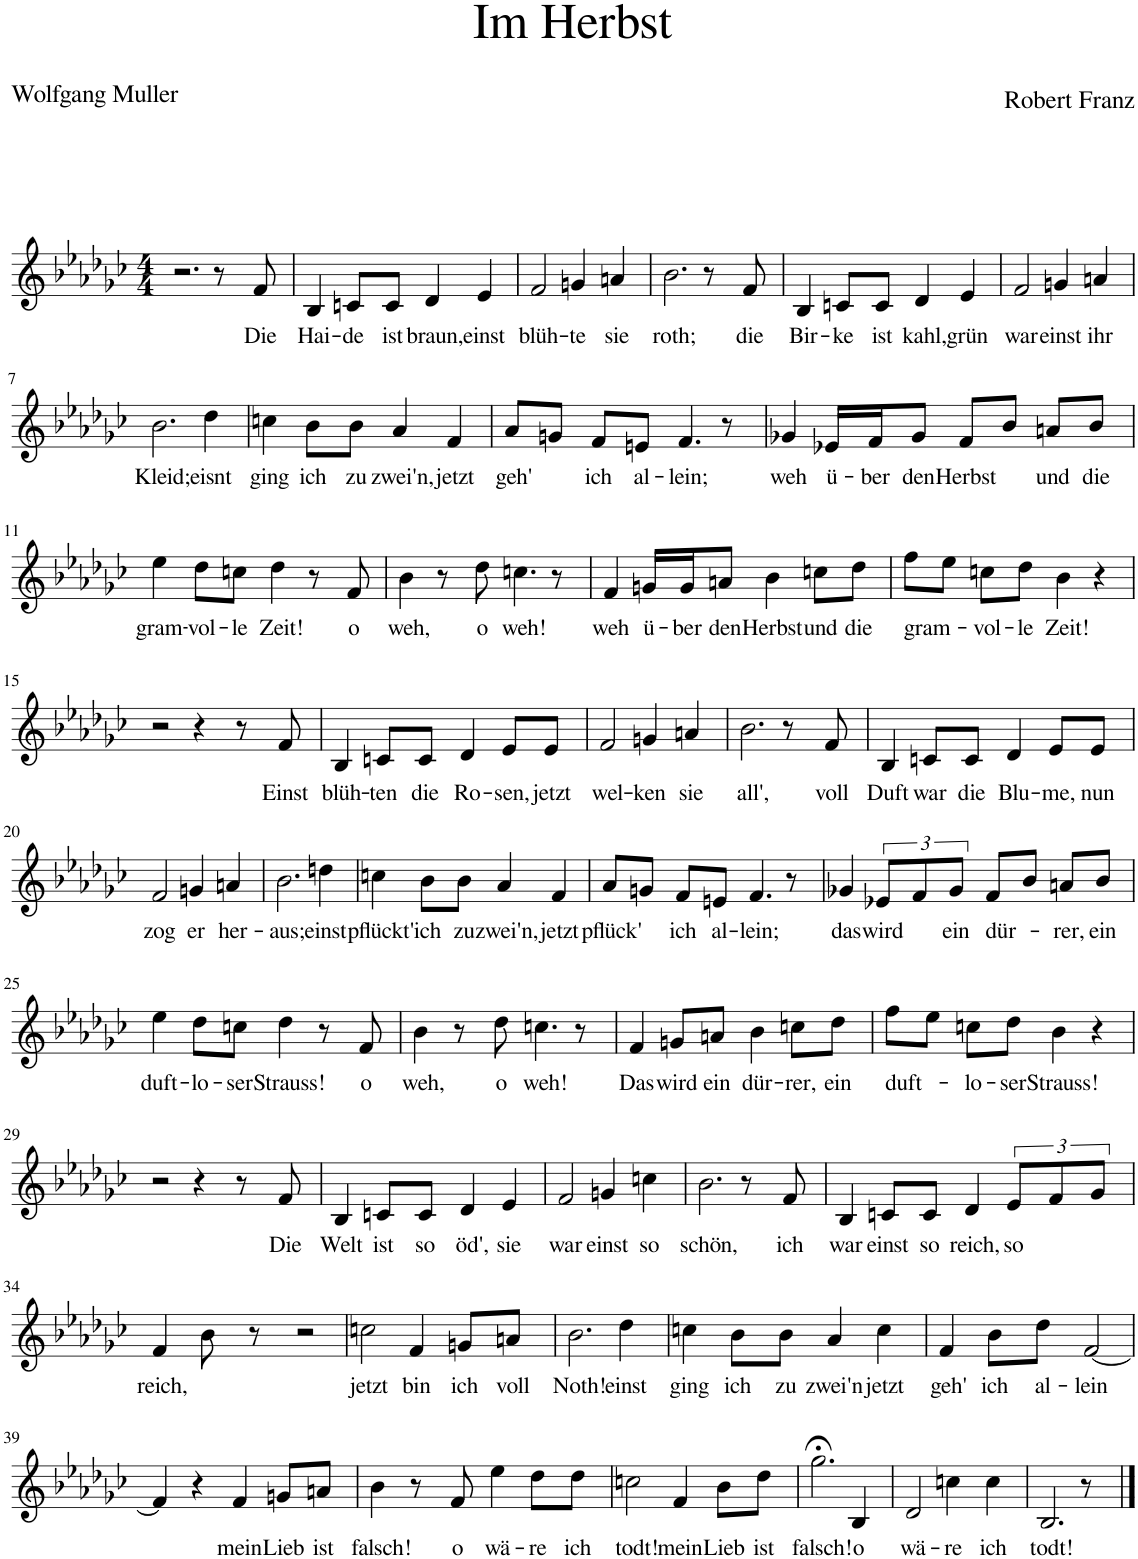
**kern	**text
*part1	*part1
*staff1	*staff1
*I"Piano	*
*I'Pno	*
*clefG2	*
*k[b-e-a-d-g-c-]	*
*M4/4	*
=1	=1
2.r	.
8r	.
!	!LO:LY:b
8f/	Die
=2	=2
!	!LO:LY:b
4B-/	Hai-
!	!LO:LY:b
8cn/L	-de
!	!LO:LY:b
8c/J	ist
!	!LO:LY:b
4d-/	braun,
!	!LO:LY:b
4e-/	einst
=3	=3
!	!LO:LY:b
2f/	blüh-
!	!LO:LY:b
4gn/	-te
!	!LO:LY:b
4an/	sie
=4	=4
!	!LO:LY:b
2.b-\	roth;
8r	.
!	!LO:LY:b
8f/	die
=5	=5
!	!LO:LY:b
4B-/	Bir-
!	!LO:LY:b
8cn/L	-ke
!	!LO:LY:b
8c/J	ist
!	!LO:LY:b
4d-/	kahl,
!	!LO:LY:b
4e-/	grün
=6	=6
!	!LO:LY:b
2f/	war
!	!LO:LY:b
4gn/	einst
!	!LO:LY:b
4an/	ihr
!!LO:LB:g=z
=7	=7
!	!LO:LY:b
2.b-\	Kleid;
!	!LO:LY:b
4dd-\	eisnt
=8	=8
!	!LO:LY:b
4ccn\	ging
!	!LO:LY:b
8b-\L	ich
!	!LO:LY:b
8b-\J	zu
!	!LO:LY:b
4a-/	zwei'n,
!	!LO:LY:b
4f/	jetzt
=9	=9
!	!LO:LY:b
8a-/L	geh'
8gn/J	.
!	!LO:LY:b
8f/L	ich
!	!LO:LY:b
8en/J	al-
!	!LO:LY:b
4.f/	-lein;
8r	.
=10	=10
!	!LO:LY:b
4g-X/	weh
!	!LO:LY:b
16e-X/LL	ü-
!	!LO:LY:b
16f/J	-ber
!	!LO:LY:b
8g-/J	den
!	!LO:LY:b
8f/L	Herbst
8b-/J	.
!	!LO:LY:b
8an/L	und
!	!LO:LY:b
8b-/J	die
!!LO:LB:g=z
=11	=11
!	!LO:LY:b
4ee-\	gram-
!	!LO:LY:b
8dd-\L	-vol-
!	!LO:LY:b
8ccn\J	-le
!	!LO:LY:b
4dd-\	Zeit!
8r	.
!	!LO:LY:b
8f/	o
=12	=12
!	!LO:LY:b
4b-\	weh,
8r	.
!	!LO:LY:b
8dd-\	o
!	!LO:LY:b
4.ccn\	weh!
8r	.
=13	=13
!	!LO:LY:b
4f/	weh
!	!LO:LY:b
16gn/LL	ü-
!	!LO:LY:b
16g/J	-ber
!	!LO:LY:b
8an/J	den
!	!LO:LY:b
4b-\	Herbst
!	!LO:LY:b
8ccn\L	und
!	!LO:LY:b
8dd-\J	die
=14	=14
!	!LO:LY:b
8ff\L	gram-
8ee-\J	.
!	!LO:LY:b
8ccn\L	-vol-
!	!LO:LY:b
8dd-\J	-le
!	!LO:LY:b
4b-\	Zeit!
4r	.
!!LO:LB:g=z
=15	=15
2r	.
4r	.
8r	.
!	!LO:LY:b
8f/	Einst
=16	=16
!	!LO:LY:b
4B-/	blüh-
!	!LO:LY:b
8cn/L	-ten
!	!LO:LY:b
8c/J	die
!	!LO:LY:b
4d-/	Ro-
!	!LO:LY:b
8e-/L	-sen,
!	!LO:LY:b
8e-/J	jetzt
=17	=17
!	!LO:LY:b
2f/	wel-
!	!LO:LY:b
4gn/	-ken
!	!LO:LY:b
4an/	sie
=18	=18
!	!LO:LY:b
2.b-\	all',
8r	.
!	!LO:LY:b
8f/	voll
=19	=19
!	!LO:LY:b
4B-/	Duft
!	!LO:LY:b
8cn/L	war
!	!LO:LY:b
8c/J	die
!	!LO:LY:b
4d-/	Blu-
!	!LO:LY:b
8e-/L	-me,
!	!LO:LY:b
8e-/J	nun
!!LO:LB:g=z
=20	=20
!	!LO:LY:b
2f/	zog
!	!LO:LY:b
4gn/	er
!	!LO:LY:b
4an/	her-
=21	=21
!	!LO:LY:b
2.b-\	-aus;
!	!LO:LY:b
4ddn\	einst
=22	=22
!	!LO:LY:b
4ccn\	pflückt'
!	!LO:LY:b
8b-\L	ich
!	!LO:LY:b
8b-\J	zu
!	!LO:LY:b
4a-/	zwei'n,
!	!LO:LY:b
4f/	jetzt
=23	=23
!	!LO:LY:b
8a-/L	pflück'
8gn/J	.
!	!LO:LY:b
8f/L	ich
!	!LO:LY:b
8en/J	al-
!	!LO:LY:b
4.f/	-lein;
8r	.
=24	=24
!	!LO:LY:b
4g-X/	das
!	!LO:LY:b
12e-X/L	wird
12f/	.
!	!LO:LY:b
12g-/J	ein
!	!LO:LY:b
8f/L	dür-
8b-/J	.
!	!LO:LY:b
8an/L	-rer,
!	!LO:LY:b
8b-/J	ein
!!LO:LB:g=z
=25	=25
!	!LO:LY:b
4ee-\	duft-
!	!LO:LY:b
8dd-\L	-lo-
!	!LO:LY:b
8ccn\J	-ser
!	!LO:LY:b
4dd-\	Strauss!
8r	.
!	!LO:LY:b
8f/	o
=26	=26
!	!LO:LY:b
4b-\	weh,
8r	.
!	!LO:LY:b
8dd-\	o
!	!LO:LY:b
4.ccn\	weh!
8r	.
=27	=27
!	!LO:LY:b
4f/	Das
!	!LO:LY:b
8gn/L	wird
!	!LO:LY:b
8an/J	ein
!	!LO:LY:b
4b-\	dür-
!	!LO:LY:b
8ccn\L	-rer,
!	!LO:LY:b
8dd-\J	ein
=28	=28
!	!LO:LY:b
8ff\L	duft-
8ee-\J	.
!	!LO:LY:b
8ccn\L	-lo-
!	!LO:LY:b
8dd-\J	-ser
!	!LO:LY:b
4b-\	Strauss!
4r	.
!!LO:LB:g=z
=29	=29
2r	.
4r	.
8r	.
!	!LO:LY:b
8f/	Die
=30	=30
!	!LO:LY:b
4B-/	Welt
!	!LO:LY:b
8cn/L	ist
!	!LO:LY:b
8c/J	so
!	!LO:LY:b
4d-/	öd',
!	!LO:LY:b
4e-/	sie
=31	=31
!	!LO:LY:b
2f/	war
!	!LO:LY:b
4gn/	einst
!	!LO:LY:b
4ccn\	so
=32	=32
!	!LO:LY:b
2.b-\	schön,
8r	.
!	!LO:LY:b
8f/	ich
=33	=33
!	!LO:LY:b
4B-/	war
!	!LO:LY:b
8cn/L	einst
!	!LO:LY:b
8c/J	so
!	!LO:LY:b
4d-/	reich,
!	!LO:LY:b
12e-/L	so
12f/	.
12g-/J	.
!!LO:LB:g=z
=34	=34
!	!LO:LY:b
4f/	reich,
8b-\	.
8r	.
2r	.
=35	=35
!	!LO:LY:b
2ccn\	jetzt
!	!LO:LY:b
4f/	bin
!	!LO:LY:b
8gn/L	ich
!	!LO:LY:b
8an/J	voll
=36	=36
!	!LO:LY:b
2.b-\	Noth!
!	!LO:LY:b
4dd-\	einst
=37	=37
!	!LO:LY:b
4ccn\	ging
!	!LO:LY:b
8b-\L	ich
!	!LO:LY:b
8b-\J	zu
!	!LO:LY:b
4a-/	zwei'n
!	!LO:LY:b
4cc\	jetzt
=38	=38
!	!LO:LY:b
4f/	geh'
!	!LO:LY:b
8b-\L	ich
!	!LO:LY:b
8dd-\J	al-
!	!LO:LY:b
[2f/	-lein
!!LO:LB:g=z
=39	=39
4f/]	.
4r	.
!	!LO:LY:b
4f/	mein
!	!LO:LY:b
8gn/L	Lieb
!	!LO:LY:b
8an/J	ist
=40	=40
!	!LO:LY:b
4b-\	falsch!
8r	.
!	!LO:LY:b
8f/	o
!	!LO:LY:b
4ee-\	wä-
!	!LO:LY:b
8dd-\L	-re
!	!LO:LY:b
8dd-\J	ich
=41	=41
!	!LO:LY:b
2ccn\	todt!
!	!LO:LY:b
4f/	mein
!	!LO:LY:b
8b-\L	Lieb
!	!LO:LY:b
8dd-\J	ist
=42	=42
!	!LO:LY:b
2.gg-;<\	falsch!
!	!LO:LY:b
4B-/	o
=43	=43
!	!LO:LY:b
2d-/	wä-
!	!LO:LY:b
4ccn\	-re
!	!LO:LY:b
4cc\	ich
=44	=44
!	!LO:LY:b
2.B-/	todt!
8r	.
==	==
*-	*-
